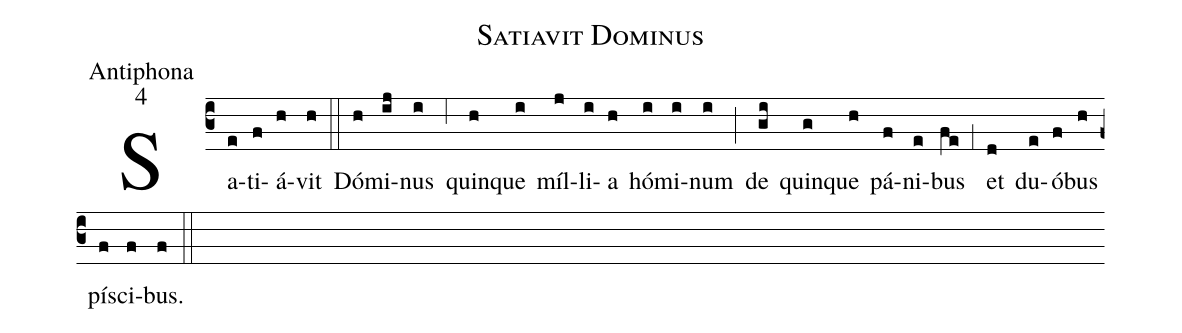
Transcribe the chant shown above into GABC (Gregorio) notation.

name:Satiavit Dominus;
office-part:Antiphona;
mode:4;
%%
(c3) Sa(e)ti(f)á(h)vit(h) (::)
Dó(h)mi(ij)nus(i) (,6) quin(h)que(i) míl(j)li(i)a(h) hó(i)mi(i)num(i) (;) de(gi) quin(g)que(h) pá(f)ni(e)bus(fe) (,1) et(d) du(e)ó(f)bus(h) pí(f)sci(f)bus.(f) (::)
